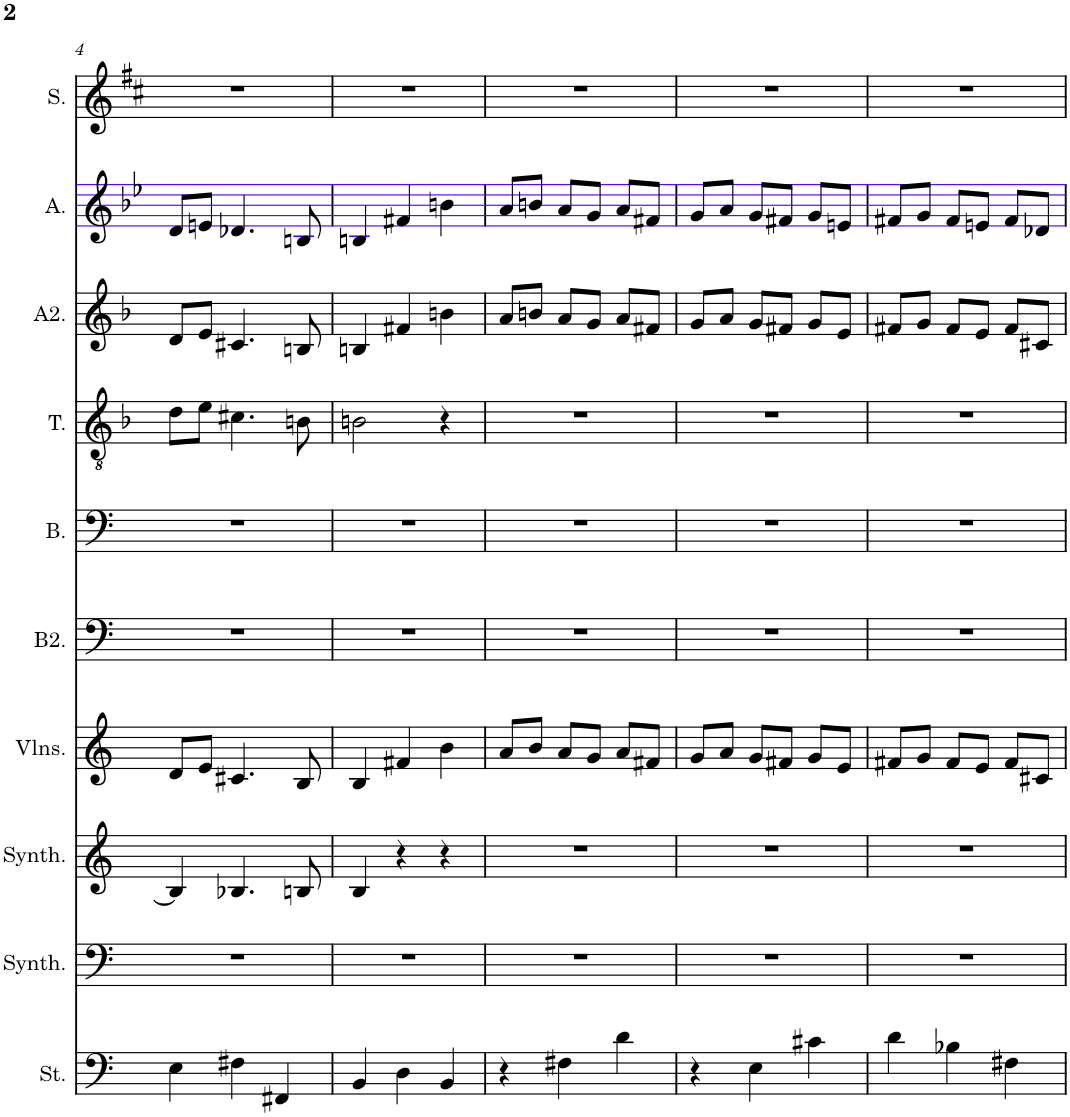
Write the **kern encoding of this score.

**kern	**kern	**kern	**kern	**kern	**kern	**kern	**kern	**kern	**kern
*part10	*part9	*part8	*part7	*part6	*part5	*part4	*part3	*part2	*part1
*staff10	*staff9	*staff8	*staff7	*staff6	*staff5	*staff4	*staff3	*staff2	*staff1
*I"Cordes, D'Bass/Strings, etc	*I"Synthétiseur d'instruments à cordes, Synth strings, etc	*I"Synthétiseur d'instruments à cordes, Synth strings 2	*I"Violons, 1st violins	*I"Basse 2	*I"Basse	*I"Ténor	*I"Alto 2	*I"Alto	*I"Soprano
*I'St.	*I'Synth.	*I'Synth.	*I'Vlns.	*I'B2.	*I'B.	*I'T.	*I'A2.	*I'A.	*I'S.
!!LO:PB:g=z
*clefF4	*clefF4	*clefG2	*clefG2	*clefF4	*clefF4	*clefGv2	*clefG2	*clefG2	*clefG2
*k[]	*k[]	*k[]	*k[]	*k[]	*k[]	*k[b-]	*k[b-]	*k[b-e-]	*k[f#c#]
*M3/4	*M3/4	*M3/4	*M3/4	*M3/4	*M3/4	*M3/4	*M3/4	*M3/4	*M3/4
=4	=4	=4	=4	=4	=4	=4	=4	=4	=4
4E\	2.r	4B/]	8d/L	2.r	2.r	8d\L	8d/L	8d/L	2.r
.	.	.	8e/J	.	.	8e\J	8e/J	8en/J	.
4F#X\	.	4.B-X/	4.c#X/	.	.	4.c#X\	4.c#X/	4.d-X/	.
4FF#X/	.	.	.	.	.	.	.	.	.
.	.	8Bn/	8B/	.	.	8Bn\	8Bn/	8Bn/	.
=5	=5	=5	=5	=5	=5	=5	=5	=5	=5
4BB/	2.r	4B/	4B/	2.r	2.r	2Bn\	4Bn/	4Bn/	2.r
4D\	.	4r	4f#X/	.	.	.	4f#X/	4f#X/	.
4BB/	.	4r	4b\	.	.	4r	4bn\	4bn\	.
=6	=6	=6	=6	=6	=6	=6	=6	=6	=6
4r	2.r	2.r	8a/L	2.r	2.r	2.r	8a/L	8a/L	2.r
.	.	.	8b/J	.	.	.	8bn/J	8bn/J	.
4F#X\	.	.	8a/L	.	.	.	8a/L	8a/L	.
.	.	.	8g/J	.	.	.	8g/J	8g/J	.
4d\	.	.	8a/L	.	.	.	8a/L	8a/L	.
.	.	.	8f#X/J	.	.	.	8f#X/J	8f#X/J	.
=7	=7	=7	=7	=7	=7	=7	=7	=7	=7
4r	2.r	2.r	8g/L	2.r	2.r	2.r	8g/L	8g/L	2.r
.	.	.	8a/J	.	.	.	8a/J	8a/J	.
4E\	.	.	8g/L	.	.	.	8g/L	8g/L	.
.	.	.	8f#X/J	.	.	.	8f#X/J	8f#X/J	.
4c#X\	.	.	8g/L	.	.	.	8g/L	8g/L	.
.	.	.	8e/J	.	.	.	8e/J	8en/J	.
=8	=8	=8	=8	=8	=8	=8	=8	=8	=8
4d\	2.r	2.r	8f#X/L	2.r	2.r	2.r	8f#X/L	8f#X/L	2.r
.	.	.	8g/J	.	.	.	8g/J	8g/J	.
4B-X\	.	.	8f#/L	.	.	.	8f#/L	8f#/L	.
.	.	.	8e/J	.	.	.	8e/J	8en/J	.
4F#X\	.	.	8f#/L	.	.	.	8f#/L	8f#/L	.
.	.	.	8c#X/J	.	.	.	8c#X/J	8d-X/J	.
=	=	=	=	=	=	=	=	=	=
*-	*-	*-	*-	*-	*-	*-	*-	*-	*-
